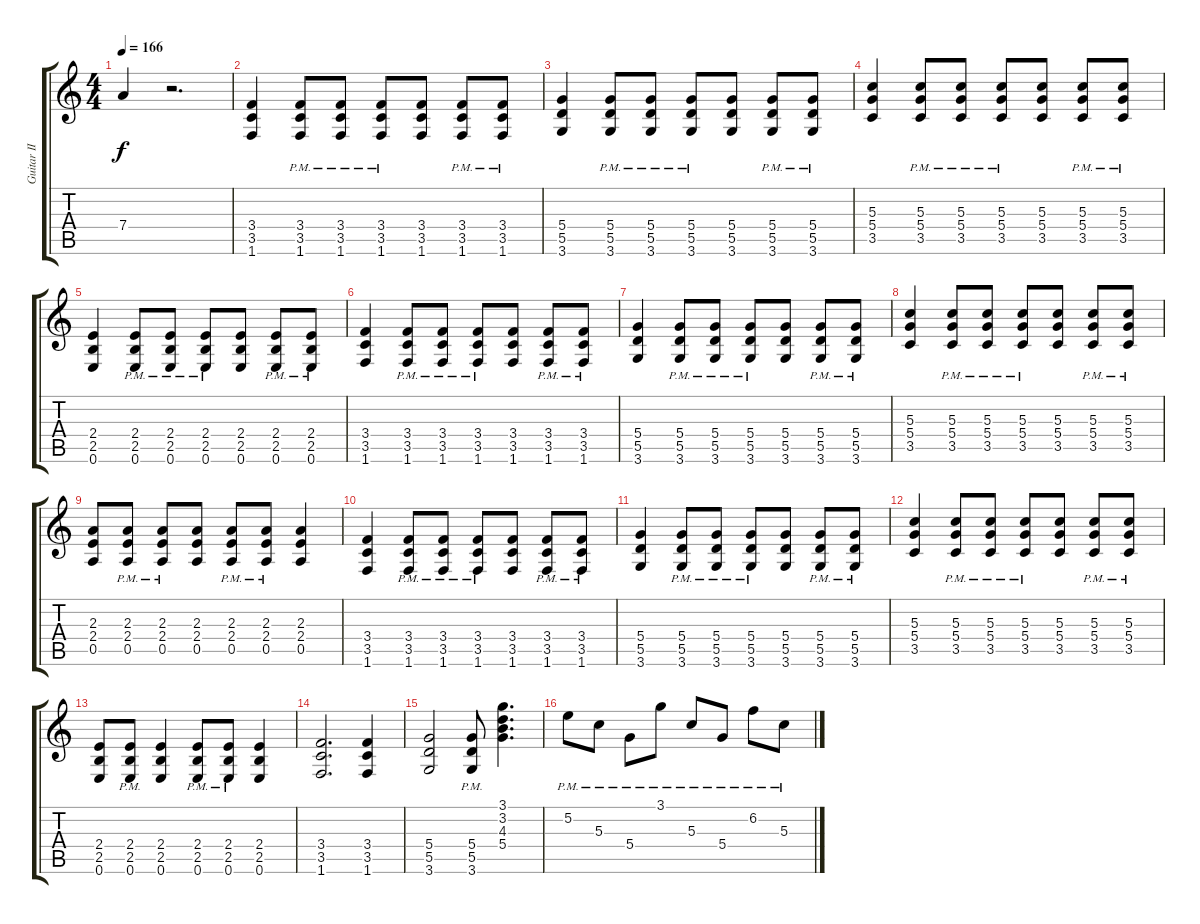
\track ("Guitar II" "Guitar II") {instrument distortionguitar}
\staff {score tabs}
\tuning (E4 B3 G3 D3 A2 E2) {hide}
\ts (4 4)
\tempo 166
\clef g2
\ks c
7.4.4{dy f} r.2{d} |
(3.4 3.5 1.6).4 (3.4{pm} 3.5{pm} 1.6{pm}).8 (3.4{pm} 3.5{pm} 1.6{pm}).8 (3.4{pm} 3.5{pm} 1.6{pm}).8 (3.4 3.5 1.6).8 (3.4{pm} 3.5{pm} 1.6{pm}).8 (3.4{pm} 3.5{pm} 1.6{pm}).8 |
(5.4 5.5 3.6).4 (5.4{pm} 5.5{pm} 3.6{pm}).8 (5.4{pm} 5.5{pm} 3.6{pm}).8 (5.4{pm} 5.5{pm} 3.6{pm}).8 (5.4 5.5 3.6).8 (5.4{pm} 5.5{pm} 3.6{pm}).8 (5.4{pm} 5.5{pm} 3.6{pm}).8 |
(5.3 5.4 3.5).4 (5.3{pm} 5.4{pm} 3.5{pm}).8 (5.3{pm} 5.4{pm} 3.5{pm}).8 (5.3{pm} 5.4{pm} 3.5{pm}).8 (5.3 5.4 3.5).8 (5.3{pm} 5.4{pm} 3.5{pm}).8 (5.3{pm} 5.4{pm} 3.5{pm}).8 |
(2.4 2.5 0.6).4 (2.4{pm} 2.5{pm} 0.6{pm}).8 (2.4{pm} 2.5{pm} 0.6{pm}).8 (2.4{pm} 2.5{pm} 0.6{pm}).8 (2.4 2.5 0.6).8 (2.4{pm} 2.5{pm} 0.6{pm}).8 (2.4{pm} 2.5{pm} 0.6{pm}).8 |
(3.4 3.5 1.6).4 (3.4{pm} 3.5{pm} 1.6{pm}).8 (3.4{pm} 3.5{pm} 1.6{pm}).8 (3.4{pm} 3.5{pm} 1.6{pm}).8 (3.4 3.5 1.6).8 (3.4{pm} 3.5{pm} 1.6{pm}).8 (3.4{pm} 3.5{pm} 1.6{pm}).8 |
(5.4 5.5 3.6).4 (5.4{pm} 5.5{pm} 3.6{pm}).8 (5.4{pm} 5.5{pm} 3.6{pm}).8 (5.4{pm} 5.5{pm} 3.6{pm}).8 (5.4 5.5 3.6).8 (5.4{pm} 5.5{pm} 3.6{pm}).8 (5.4{pm} 5.5{pm} 3.6{pm}).8 |
(5.3 5.4 3.5).4 (5.3{pm} 5.4{pm} 3.5{pm}).8 (5.3{pm} 5.4{pm} 3.5{pm}).8 (5.3{pm} 5.4{pm} 3.5{pm}).8 (5.3 5.4 3.5).8 (5.3{pm} 5.4{pm} 3.5{pm}).8 (5.3{pm} 5.4{pm} 3.5{pm}).8 |
(2.3 2.4 0.5).8 (2.3{pm} 2.4{pm} 0.5{pm}).8 (2.3{pm} 2.4{pm} 0.5{pm}).8 (2.3 2.4 0.5).8 (2.3{pm} 2.4{pm} 0.5{pm}).8 (2.3{pm} 2.4{pm} 0.5{pm}).8 (2.3 2.4 0.5).4 |
(3.4 3.5 1.6).4 (3.4{pm} 3.5{pm} 1.6{pm}).8 (3.4{pm} 3.5{pm} 1.6{pm}).8 (3.4{pm} 3.5{pm} 1.6{pm}).8 (3.4 3.5 1.6).8 (3.4{pm} 3.5{pm} 1.6{pm}).8 (3.4{pm} 3.5{pm} 1.6{pm}).8 |
(5.4 5.5 3.6).4 (5.4{pm} 5.5{pm} 3.6{pm}).8 (5.4{pm} 5.5{pm} 3.6{pm}).8 (5.4{pm} 5.5{pm} 3.6{pm}).8 (5.4 5.5 3.6).8 (5.4{pm} 5.5{pm} 3.6{pm}).8 (5.4{pm} 5.5{pm} 3.6{pm}).8 |
(5.3 5.4 3.5).4 (5.3{pm} 5.4{pm} 3.5{pm}).8 (5.3{pm} 5.4{pm} 3.5{pm}).8 (5.3{pm} 5.4{pm} 3.5{pm}).8 (5.3 5.4 3.5).8 (5.3{pm} 5.4{pm} 3.5{pm}).8 (5.3{pm} 5.4{pm} 3.5{pm}).8 |
(2.4 2.5 0.6).8 (2.4{pm} 2.5{pm} 0.6{pm}).8 (2.4 2.5 0.6).4 (2.4{pm} 2.5{pm} 0.6{pm}).8 (2.4{pm} 2.5{pm} 0.6{pm}).8 (2.4 2.5 0.6).4 |
(3.4 3.5 1.6).2{d} (3.4 3.5 1.6).4 |
(5.4 5.5 3.6).2 (5.4{pm} 5.5{pm} 3.6{pm}).8 (3.1 3.2 4.3 5.4).4{d} |
5.2{pm}.8 5.3{pm}.8 5.4{pm}.8 3.1{pm}.8 5.3{pm}.8 5.4{pm}.8 6.2{pm}.8 5.3{pm}.8
